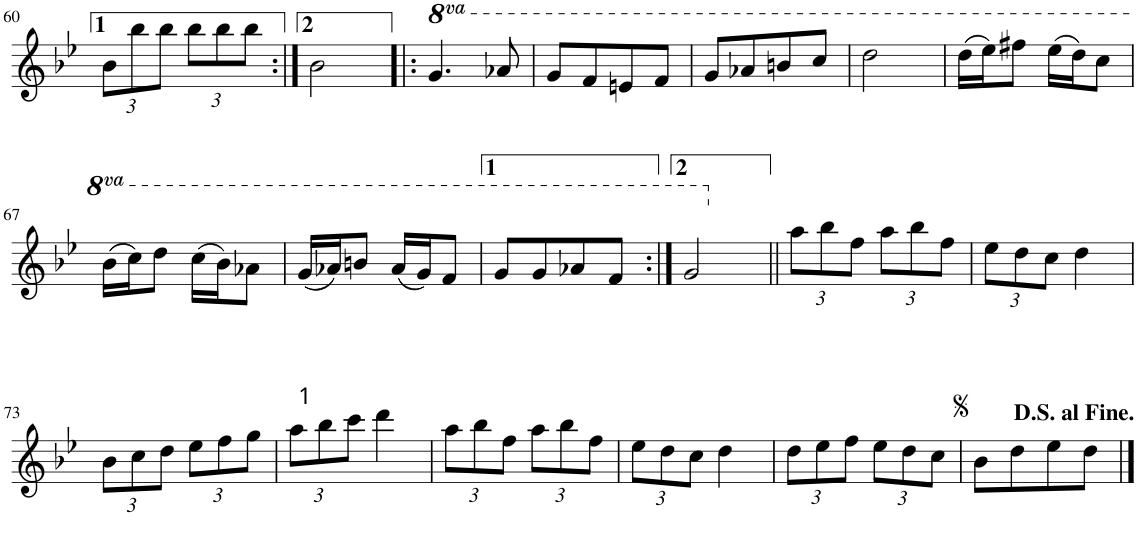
**kern
*part1
*staff1
*I"Piano
*I'Pno
!!LO:PB:g=z
*clefG2
*k[b-e-]
*g:
*M2/4
*Xbrackettup
=60
12b-\L
12bb-\
12bb-\J
12bb-\L
12bb-\
12bb-\J
=61:|!
2b-\
=62!|:
*8va
4.gg/
8aa-X/
=63
8gg/L
8ff/
8een/
8ff/J
=64
8gg/L
8aa-X/
8bbn/
8ccc/J
=65
2ddd\
=66
(16ddd\LL
16eee-\J)
8fff#X\J
(16eee-\LL
16ddd\J)
8ccc\J
!!LO:LB:g=z
=67
(16bb-\LL
16ccc\J)
8ddd\J
(16ccc\LL
16bb-\J)
8aa-X\J
=68
(16gg/LL
16aa-X/J)
8bbn/J
(16aa-/LL
16gg/J)
8ff/J
=69
8gg/L
8gg/
8aa-X/
8ff/J
=70:|!
2gg/
=71||
*X8va
12aa\L
12bb-\
12ff\J
12aa\L
12bb-\
12ff\J
=72
12ee-\L
12dd\
12cc\J
4dd\
!!LO:LB:g=z
=73
12b-\L
12cc\
12dd\J
12ee-\L
12ff\
12gg\J
=74
12aa\L
12bb-\
12ccc\J
4ddd\
=75
12aa\L
12bb-\
12ff\J
12aa\L
12bb-\
12ff\J
=76
12ee-\L
12dd\
12cc\J
4dd\
=77
12dd\L
12ee-\
12ff\J
12ee-\L
12dd\
12cc\J
=78
8b-\L
8dd\
8ee-\
8dd\J
==
*-
